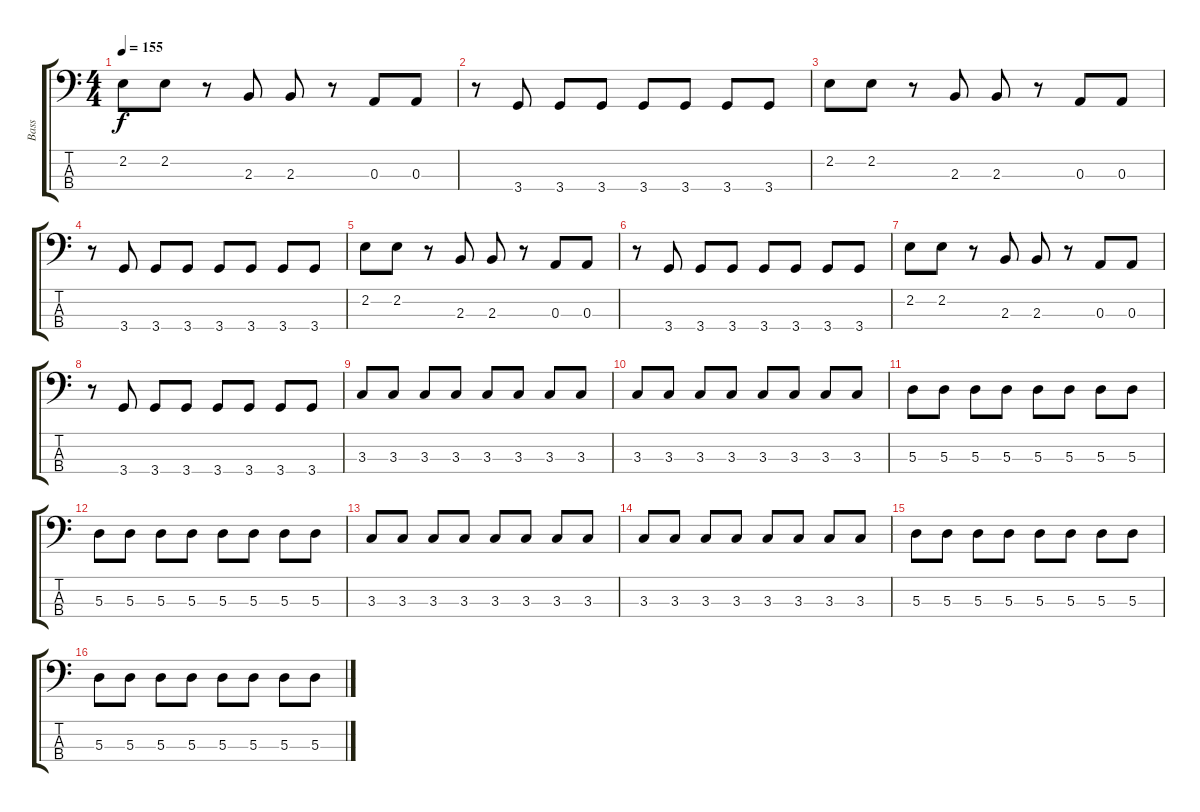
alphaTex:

\track ("Bass" "Bass") {instrument electricbassfinger}
\staff {score tabs}
\tuning (G2 D2 A1 E1) {hide}
\ts (4 4)
\tempo 155
\clef f4
\ks c
2.2.8{dy f} 2.2.8 r.8 2.3.8 2.3.8 r.8 0.3.8 0.3.8 |
r.8 3.4.8 3.4.8 3.4.8 3.4.8 3.4.8 3.4.8 3.4.8 |
2.2.8 2.2.8 r.8 2.3.8 2.3.8 r.8 0.3.8 0.3.8 |
r.8 3.4.8 3.4.8 3.4.8 3.4.8 3.4.8 3.4.8 3.4.8 |
2.2.8 2.2.8 r.8 2.3.8 2.3.8 r.8 0.3.8 0.3.8 |
r.8 3.4.8 3.4.8 3.4.8 3.4.8 3.4.8 3.4.8 3.4.8 |
2.2.8 2.2.8 r.8 2.3.8 2.3.8 r.8 0.3.8 0.3.8 |
r.8 3.4.8 3.4.8 3.4.8 3.4.8 3.4.8 3.4.8 3.4.8 |
3.3.8 3.3.8 3.3.8 3.3.8 3.3.8 3.3.8 3.3.8 3.3.8 |
3.3.8 3.3.8 3.3.8 3.3.8 3.3.8 3.3.8 3.3.8 3.3.8 |
5.3.8 5.3.8 5.3.8 5.3.8 5.3.8 5.3.8 5.3.8 5.3.8 |
5.3.8 5.3.8 5.3.8 5.3.8 5.3.8 5.3.8 5.3.8 5.3.8 |
3.3.8 3.3.8 3.3.8 3.3.8 3.3.8 3.3.8 3.3.8 3.3.8 |
3.3.8 3.3.8 3.3.8 3.3.8 3.3.8 3.3.8 3.3.8 3.3.8 |
5.3.8 5.3.8 5.3.8 5.3.8 5.3.8 5.3.8 5.3.8 5.3.8 |
5.3.8 5.3.8 5.3.8 5.3.8 5.3.8 5.3.8 5.3.8 5.3.8
